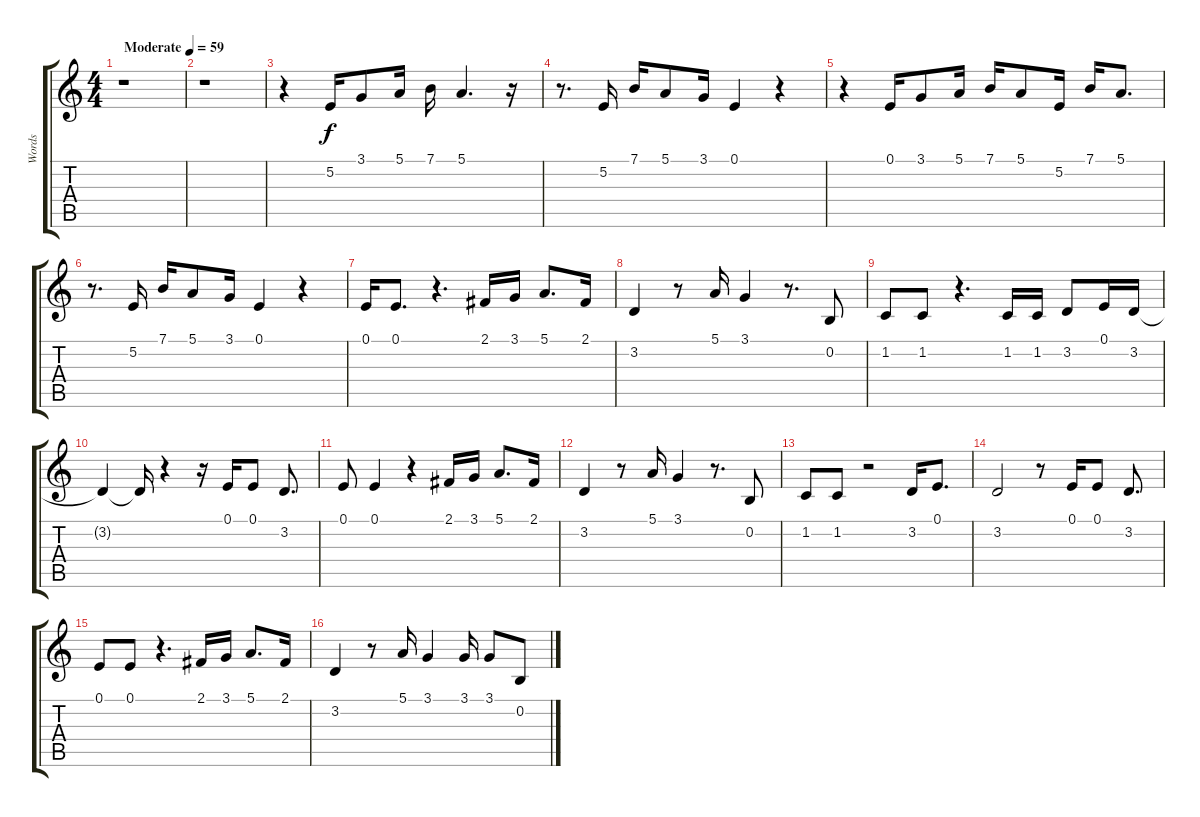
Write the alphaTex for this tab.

\track ("Words" "Words") {instrument clarinet}
\staff {score tabs}
\tuning (E4 B3 G3 D3 A2 E2) {hide}
\ts (4 4)
\tempo (59 "Moderate")
\clef g2
\ks c
r.1{dy f instrument clarinet} |
r.1 |
r.4 5.2.16 3.1.8 5.1.16 7.1.16 5.1.4{d} r.16 |
r.8{d} 5.2.16 7.1.16 5.1.8 3.1.16 0.1.4 r.4 |
r.4 0.1.16 3.1.8 5.1.16 7.1.16 5.1.8 5.2.16 7.1.16 5.1.8{d} |
r.8{d} 5.2.16 7.1.16 5.1.8 3.1.16 0.1.4 r.4 |
0.1.16 0.1.8{d} r.4{d} 2.1.16 3.1.16 5.1.8{d} 2.1.16 |
3.2.4 r.8 5.1.16 3.1.4 r.8{d} 0.2.8 |
1.2.8 1.2.8 r.4{d} 1.2.16 1.2.16 3.2.8 0.1.16 3.2.16 |
3.2{t}.4 3.2{t}.16 r.4 r.16 0.1.16 0.1.8 3.2.8{d} |
0.1.8 0.1.4 r.4 2.1.16 3.1.16 5.1.8{d} 2.1.16 |
3.2.4 r.8 5.1.16 3.1.4 r.8{d} 0.2.8 |
1.2.8 1.2.8 r.2 3.2.16 0.1.8{d} |
3.2.2 r.8 0.1.16 0.1.8 3.2.8{d} |
0.1.8 0.1.8 r.4{d} 2.1.16 3.1.16 5.1.8{d} 2.1.16 |
3.2.4 r.8 5.1.16 3.1.4 3.1.16 3.1.8 0.2.8
